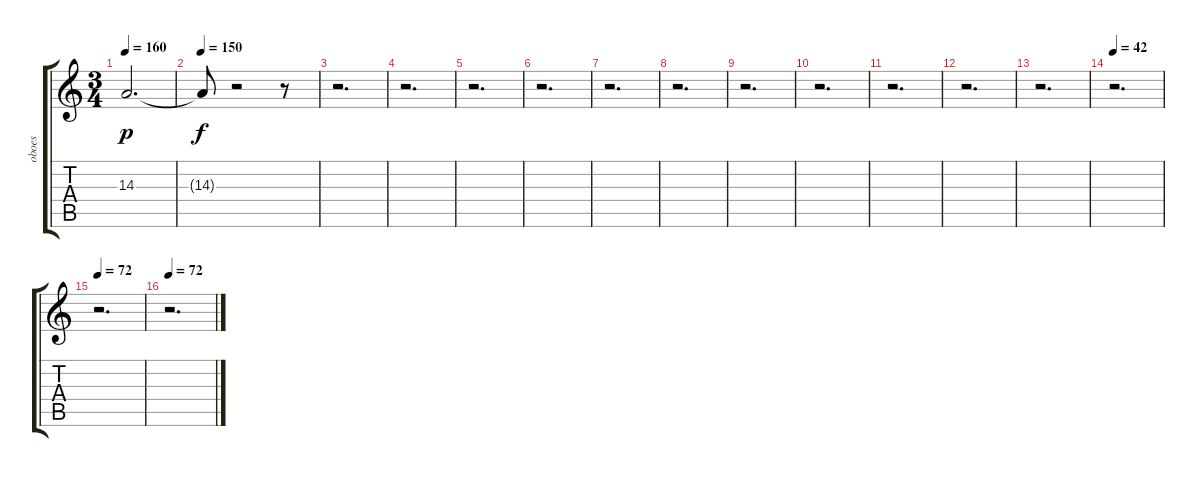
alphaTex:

\track ("oboes" "oboes") {instrument oboe}
\staff {score tabs}
\tuning (E4 B3 G3 D3 A2 E2) {hide}
\ts (3 4)
\tempo 160
\clef g2
\ks c
14.3.2{d dy p} |
\tempo 150
14.3{t}.8{dy f} r.2 r.8 |
r.2{d} |
r.2{d} |
r.2{d} |
r.2{d} |
r.2{d} |
r.2{d} |
r.2{d} |
r.2{d} |
r.2{d} |
r.2{d} |
r.2{d} |
\tempo 42
r.2{d} |
\tempo 72
r.2{d} |
\tempo 72
r.2{d}
